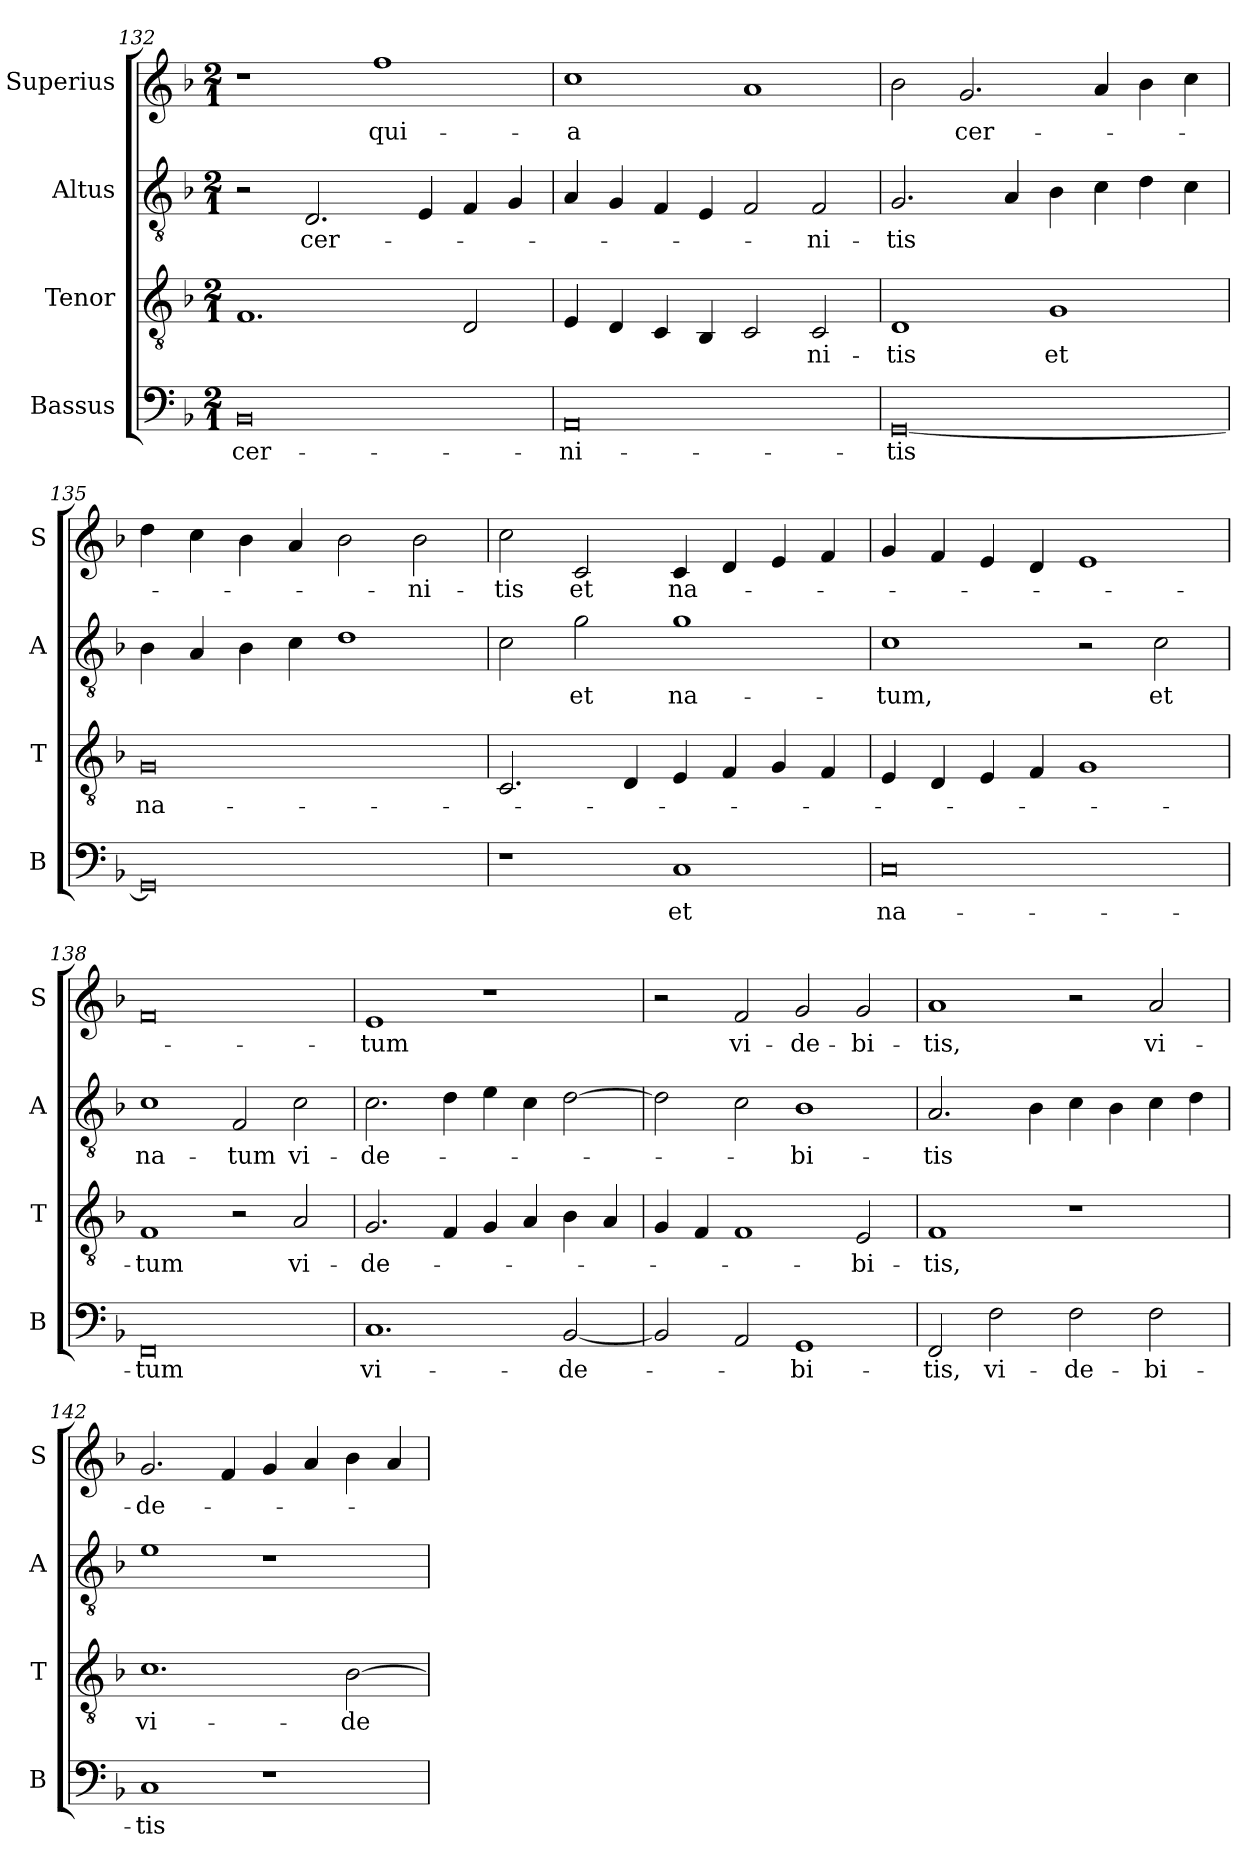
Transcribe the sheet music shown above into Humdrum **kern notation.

**kern	**text	**kern	**text	**kern	**text	**kern	**text
*part4	*part4	*part3	*part3	*part2	*part2	*part1	*part1
*staff4	*staff4	*staff3	*staff3	*staff2	*staff2	*staff1	*staff1
*I"Bassus	*	*I"Tenor	*	*I"Altus	*	*I"Superius	*
*I'B	*	*I'T	*	*I'A	*	*I'S	*
*clefF4	*	*clefGv2	*	*clefGv2	*	*clefG2	*
*k[b-]	*	*k[b-]	*	*k[b-]	*	*k[b-]	*
*d:	*	*d:	*	*d:	*	*d:	*
*M2/1	*	*M2/1	*	*M2/1	*	*M2/1	*
=132	=132	=132	=132	=132	=132	=132	=132
0BB-	cer-	1.F	.	2r	.	1r	.
.	.	.	.	2.D	cer-	.	.
.	.	.	.	.	.	1ff	qui-
.	.	.	.	4E	.	.	.
.	.	2D	.	4F	.	.	.
.	.	.	.	4G	.	.	.
=133	=133	=133	=133	=133	=133	=133	=133
0AA	-ni-	4E	.	4A	.	1cc	-a
.	.	4D	.	4G	.	.	.
.	.	4C	.	4F	.	.	.
.	.	4BB-	.	4E	.	.	.
.	.	2C	.	2F	.	1a	.
.	.	2C	-ni-	2F	-ni-	.	.
=134	=134	=134	=134	=134	=134	=134	=134
[0GG	-tis	1D	-tis	2.G	-tis	2b-	.
.	.	.	.	.	.	2.g	cer-
.	.	.	.	4A	.	.	.
.	.	1G	et	4B-	.	.	.
.	.	.	.	4c	.	4a	.
.	.	.	.	4d	.	4b-	.
.	.	.	.	4c	.	4cc	.
=135	=135	=135	=135	=135	=135	=135	=135
0GG]	.	0G	na-	4B-	.	4dd	.
.	.	.	.	4A	.	4cc	.
.	.	.	.	4B-	.	4b-	.
.	.	.	.	4c	.	4a	.
.	.	.	.	1d	.	2b-	.
.	.	.	.	.	.	2b-	-ni-
=136	=136	=136	=136	=136	=136	=136	=136
1r	.	2.C	.	2c	.	2cc	-tis
.	.	.	.	2g	et	2c	et
.	.	4D	.	.	.	.	.
1C	et	4E	.	1g	na-	4c	na-
.	.	4F	.	.	.	4d	.
.	.	4G	.	.	.	4e	.
.	.	4F	.	.	.	4f	.
=137	=137	=137	=137	=137	=137	=137	=137
0C	na-	4E	.	1c	-tum,	4g	.
.	.	4D	.	.	.	4f	.
.	.	4E	.	.	.	4e	.
.	.	4F	.	.	.	4d	.
.	.	1G	.	2r	.	1e	.
.	.	.	.	2c	et	.	.
=138	=138	=138	=138	=138	=138	=138	=138
0FF	-tum	1F	-tum	1c	na-	0f	.
.	.	2r	.	2F	-tum	.	.
.	.	2A	vi-	2c	vi-	.	.
=139	=139	=139	=139	=139	=139	=139	=139
1.C	vi-	2.G	-de-	2.c	-de-	1e	-tum
.	.	4F	.	4d	.	.	.
.	.	4G	.	4e	.	1r	.
.	.	4A	.	4c	.	.	.
[2BB-	-de-	4B-	.	[2d	.	.	.
.	.	4A	.	.	.	.	.
=140	=140	=140	=140	=140	=140	=140	=140
2BB-]	.	4G	.	2d]	.	2r	.
.	.	4F	.	.	.	.	.
2AA	.	1F	.	2c	.	2f	vi-
1GG	-bi-	.	.	1B-	-bi-	2g	-de-
.	.	2E	-bi-	.	.	2g	-bi-
=141	=141	=141	=141	=141	=141	=141	=141
2FF	-tis,	1F	-tis,	2.A	-tis	1a	-tis,
2F	vi-	.	.	.	.	.	.
.	.	.	.	4B-	.	.	.
2F	-de-	1r	.	4c	.	2r	.
.	.	.	.	4B-	.	.	.
2F	-bi-	.	.	4c	.	2a	vi-
.	.	.	.	4d	.	.	.
=142	=142	=142	=142	=142	=142	=142	=142
1C	-tis	1.c	vi-	1e	.	2.g	-de-
.	.	.	.	.	.	4f	.
1r	.	.	.	1r	.	4g	.
.	.	.	.	.	.	4a	.
.	.	[2B-	-de-	.	.	4b-	.
.	.	.	.	.	.	4a	.
=	=	=	=	=	=	=	=
*-	*-	*-	*-	*-	*-	*-	*-
